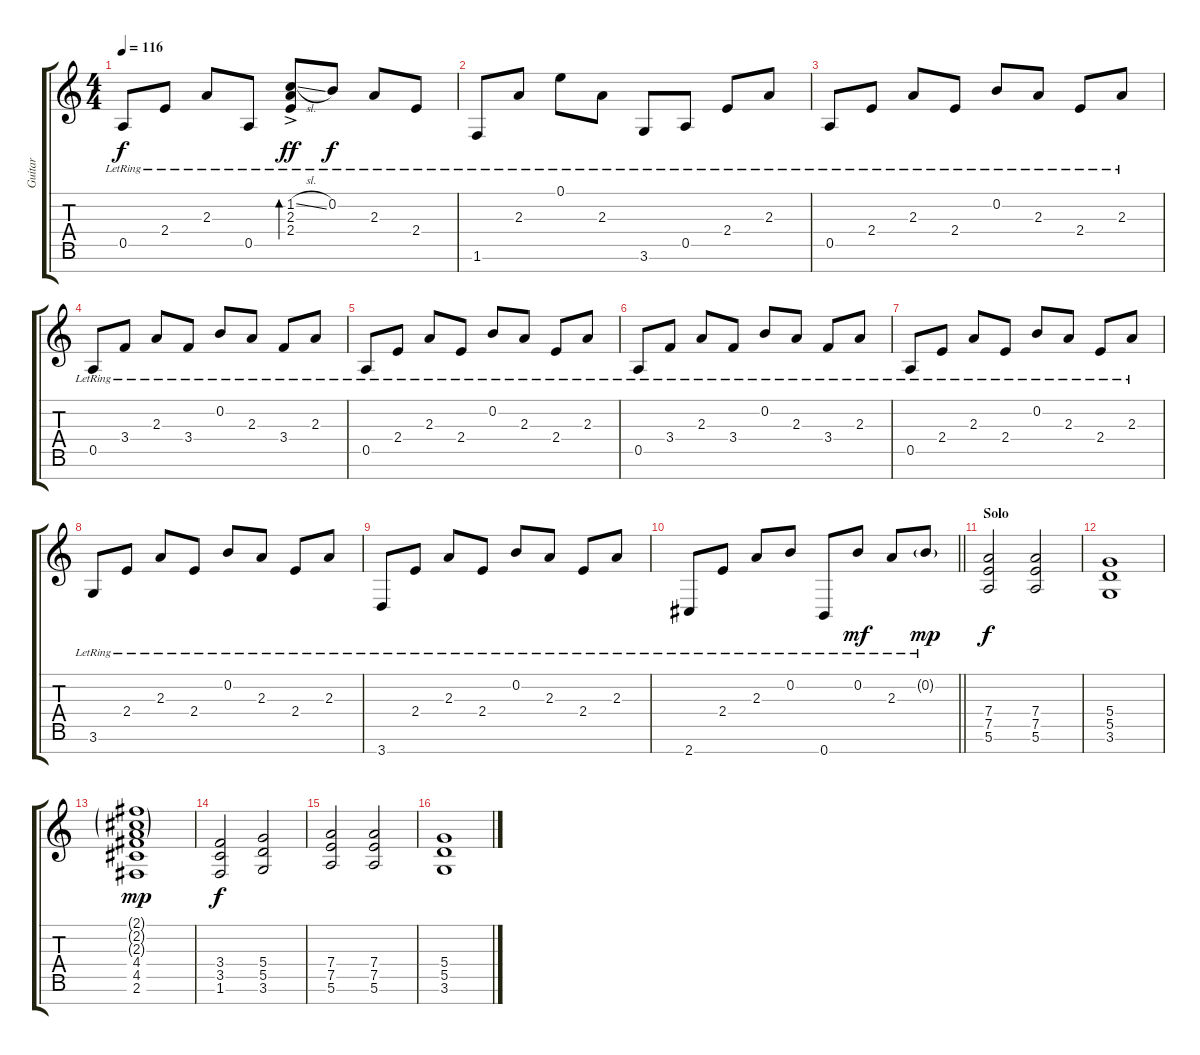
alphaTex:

\track ("Guitar" "Guitar") {instrument acousticguitarnylon}
\staff {score tabs}
\tuning (E4 B3 G3 D3 A2 E2 B1) {hide}
\ts (4 4)
\tempo 116
\clef g2
\ks c
0.5{lr}.8{dy f} 2.4{lr}.8 2.3{lr}.8 0.5{lr}.8 (1.2{sl ac lr} 2.3{ac lr} 2.4{ac lr}).8{bd 60 dy ff} 0.2{lr}.8{dy f} 2.3{lr}.8 2.4{lr}.8 |
1.6{lr}.8 2.3{lr}.8 0.1{lr}.8 2.3{lr}.8 3.6{lr}.8 0.5{lr}.8 2.4{lr}.8 2.3{lr}.8 |
0.5{lr}.8 2.4{lr}.8 2.3{lr}.8 2.4{lr}.8 0.2{lr}.8 2.3{lr}.8 2.4{lr}.8 2.3{lr}.8 |
0.5{lr}.8 3.4{lr}.8 2.3{lr}.8 3.4{lr}.8 0.2{lr}.8 2.3{lr}.8 3.4{lr}.8 2.3{lr}.8 |
0.5{lr}.8 2.4{lr}.8 2.3{lr}.8 2.4{lr}.8 0.2{lr}.8 2.3{lr}.8 2.4{lr}.8 2.3{lr}.8 |
0.5{lr}.8 3.4{lr}.8 2.3{lr}.8 3.4{lr}.8 0.2{lr}.8 2.3{lr}.8 3.4{lr}.8 2.3{lr}.8 |
0.5{lr}.8 2.4{lr}.8 2.3{lr}.8 2.4{lr}.8 0.2{lr}.8 2.3{lr}.8 2.4{lr}.8 2.3{lr}.8 |
3.6{lr}.8 2.4{lr}.8 2.3{lr}.8 2.4{lr}.8 0.2{lr}.8 2.3{lr}.8 2.4{lr}.8 2.3{lr}.8 |
3.7{lr}.8 2.4{lr}.8 2.3{lr}.8 2.4{lr}.8 0.2{lr}.8 2.3{lr}.8 2.4{lr}.8 2.3{lr}.8 |
\barLineRight lightlight
2.7{lr}.8 2.4{lr}.8 2.3{lr}.8 0.2{lr}.8 0.7{lr}.8 0.2{lr}.8{dy mf} 2.3{lr}.8 0.2{g lr}.8{dy mp} |
\section ("" "Solo")
(7.4 7.5 5.6).2{dy f volume 13 balance 16 instrument distortionguitar} (7.4 7.5 5.6).2 |
(5.4 5.5 3.6).1 |
(2.1{g} 2.2{g} 2.3{g} 4.4 4.5 2.6).1{dy mp} |
(3.4 3.5 1.6).2{dy f} (5.4 5.5 3.6).2 |
(7.4 7.5 5.6).2 (7.4 7.5 5.6).2 |
(5.4 5.5 3.6).1
